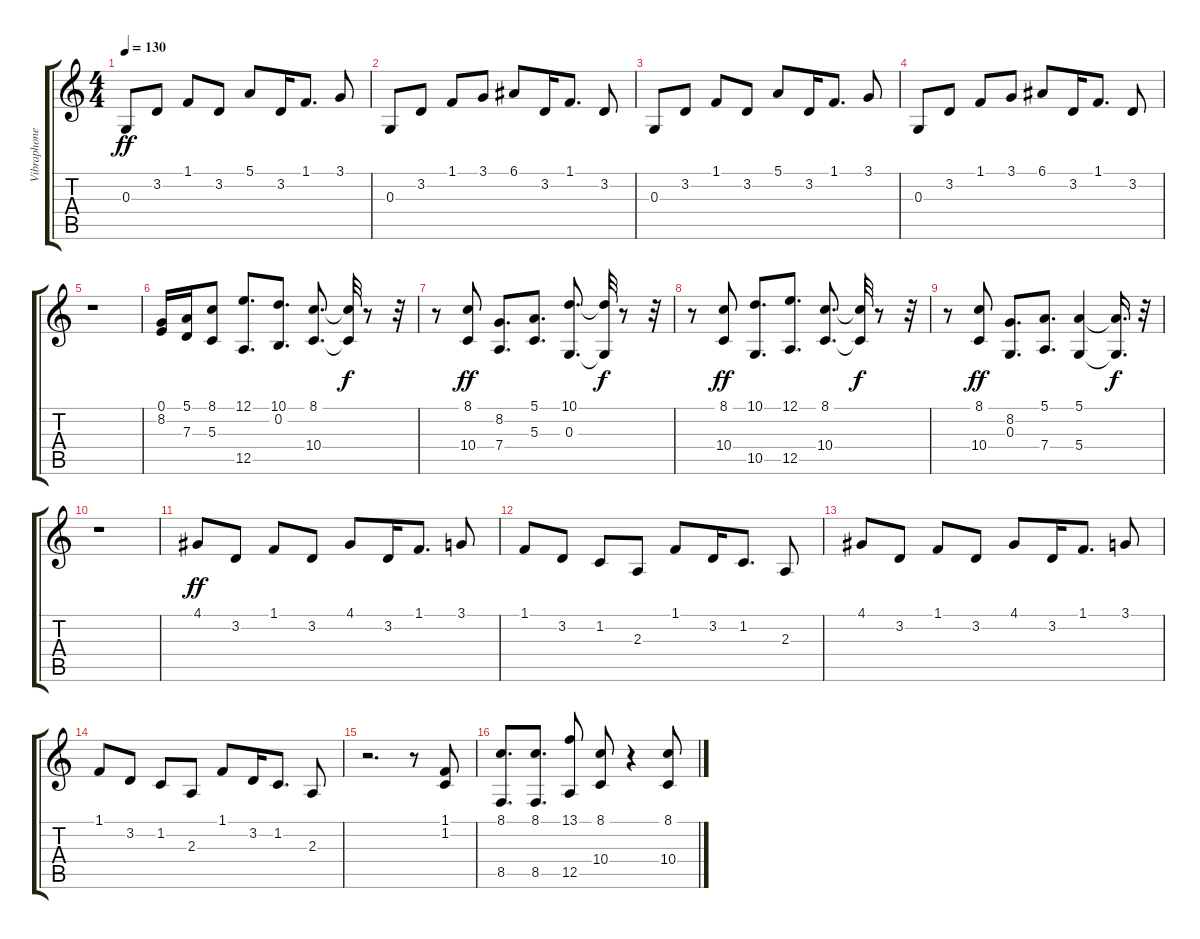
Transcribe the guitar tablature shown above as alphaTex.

\track ("Vibraphone" "Vibraphone") {instrument kalimba}
\staff {score tabs}
\tuning (E4 B3 G3 D3 A2 E2) {hide}
\ts (4 4)
\tempo 130
\clef g2
\ks c
0.3.8{dy ff} 3.2.8 1.1.8 3.2.8 5.1.8 3.2.16 1.1.8{d} 3.1.8 |
0.3.8 3.2.8 1.1.8 3.1.8 6.1.8 3.2.16 1.1.8{d} 3.2.8 |
0.3.8 3.2.8 1.1.8 3.2.8 5.1.8 3.2.16 1.1.8{d} 3.1.8 |
0.3.8 3.2.8 1.1.8 3.1.8 6.1.8 3.2.16 1.1.8{d} 3.2.8 |
r.1 |
(0.1 8.2).16 (5.1 7.3).16 (8.1 5.3).8 (12.1 12.5).8{d} (10.1 0.2).8{d} (8.1 10.4).8{d} (8.1{t} 10.4{t}).32{dy f} r.8 r.32 |
r.8 (8.1 10.4).8{dy ff} (8.2 7.4).8{d} (5.1 5.3).8{d} (10.1 0.3).8{d} (10.1{t} 0.3{t}).32{dy f} r.8 r.32 |
r.8 (8.1 10.4).8{dy ff} (10.1 10.5).8{d} (12.1 12.5).8{d} (8.1 10.4).8{d} (8.1{t} 10.4{t}).32{dy f} r.8 r.32 |
r.8 (8.1 10.4).8{dy ff} (8.2 0.3).8{d} (5.1 7.4).8{d} (5.1 5.4).4 (5.1{t} 5.4{t}).16{d dy f} r.32 |
r.1 |
4.1.8{dy ff} 3.2.8 1.1.8 3.2.8 4.1.8 3.2.16 1.1.8{d} 3.1.8 |
1.1.8 3.2.8 1.2.8 2.3.8 1.1.8 3.2.16 1.2.8{d} 2.3.8 |
4.1.8 3.2.8 1.1.8 3.2.8 4.1.8 3.2.16 1.1.8{d} 3.1.8 |
1.1.8 3.2.8 1.2.8 2.3.8 1.1.8 3.2.16 1.2.8{d} 2.3.8 |
r.2{d} r.8 (1.1 1.2).8 |
(8.1 8.5).8{d} (8.1 8.5).8{d} (13.1 12.5).8 (8.1 10.4).8 r.4 (8.1 10.4).8
